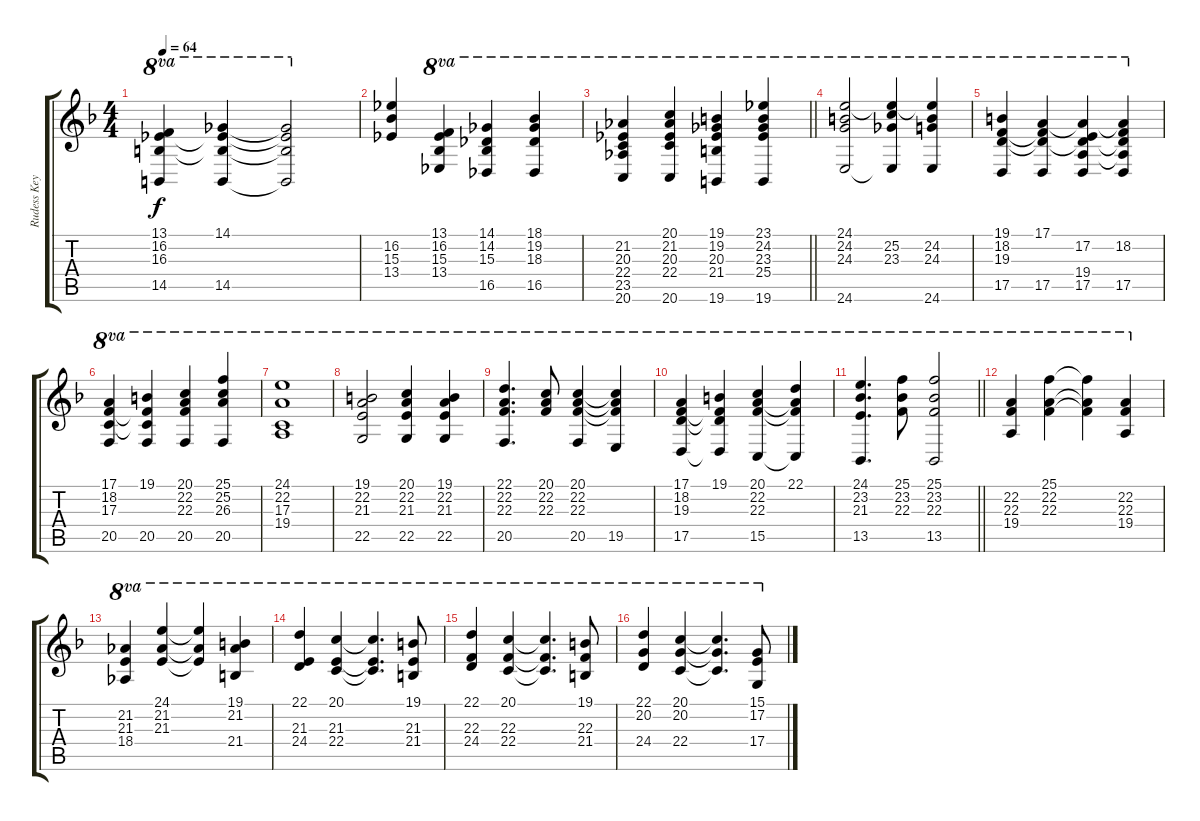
\track ("Rudess Keys " "Rudess Key") {instrument stringensemble1}
\staff {score tabs}
\tuning (E4 B3 G3 D3 A2 E2) {hide}
\ts (4 4)
\tempo 64
\clef g2
\ks f
(13.1 16.2 16.3 14.5).4{ot 8va dy f} (14.1 16.2{t} 16.3{t} 14.5).4{ot 8va} (14.1{t} 16.2{t} 16.3{t} 14.5{t}).2{ot 8va} |
(16.2 15.3 13.4).4 (13.1 16.2 15.3 13.4).4{ot 8va} (14.1 14.2 15.3 16.5).4{ot 8va} (18.1 19.2 18.3 16.5).4{ot 8va} |
\barLineRight lightlight
(21.2 20.3 22.4 23.5 20.6).4{ot 8va} (20.1 21.2 20.3 22.4 20.6).4{ot 8va} (19.1 19.2 20.3 21.4 19.6).4{ot 8va} (23.1 24.2 23.3 25.4 19.6).4{ot 8va} |
(24.1 24.2 24.3 24.6).2{ot 8va} (24.1{t} 25.2 23.3 24.6{t}).4{ot 8va} (24.1{t} 24.2 24.3 24.6).4{ot 8va} |
(19.1 18.2 19.3 17.5).4{ot 8va} (17.1 18.2{t} 19.3{t} 17.5).4{ot 8va} (17.1{t} 17.2 19.3{t} 19.4 17.5).4{ot 8va} (17.1{t} 18.2 19.3{t} 19.4{t} 17.5).4{ot 8va} |
(17.1 18.2 17.3 20.5).4{ot 8va} (19.1 18.2{t} 17.3{t} 20.5).4{ot 8va} (20.1 22.2 22.3 20.5).4{ot 8va} (25.1 25.2 26.3 20.5).4{ot 8va} |
(24.1 22.2 17.3 19.4).1{ot 8va} |
(19.1 22.2 21.3 22.5).2{ot 8va} (20.1 22.2 21.3 22.5).4{ot 8va} (19.1 22.2 21.3 22.5).4{ot 8va} |
(22.1 22.2 22.3 20.5).4{d ot 8va} (20.1 22.2 22.3).8{ot 8va} (20.1 22.2 22.3 20.5).4{ot 8va} (20.1{t} 22.2{t} 22.3{t} 19.5).4{ot 8va} |
(17.1 18.2 19.3 17.5).4{ot 8va} (19.1 18.2{t} 19.3{t} 17.5{t}).4{ot 8va} (20.1 22.2 22.3 15.5).4{ot 8va} (22.1 22.2{t} 22.3{t} 15.5{t}).4{ot 8va} |
\barLineRight lightlight
(24.1 23.2 21.3 13.5).4{d ot 8va} (25.1 23.2 22.3).8{ot 8va} (25.1 23.2 22.3 13.5).2{ot 8va} |
(22.2 22.3 19.4).4{ot 8va} (25.1 22.2 22.3).4{ot 8va} (25.1{t} 22.2{t} 22.3{t}).4{ot 8va} (22.2 22.3 19.4).4{ot 8va} |
(21.2 21.3 18.4).4{ot 8va} (24.1 21.2 21.3).4{ot 8va} (24.1{t} 21.2{t} 21.3{t}).4{ot 8va} (19.1 21.2 21.4).4{ot 8va} |
(22.1 21.3 24.4).4{ot 8va} (20.1 21.3 22.4).4{ot 8va} (20.1{t} 21.3{t} 22.4{t}).4{d ot 8va} (19.1 21.3 21.4).8{ot 8va} |
(22.1 22.3 24.4).4{ot 8va} (20.1 22.3 22.4).4{ot 8va} (20.1{t} 22.3{t} 22.4{t}).4{d ot 8va} (19.1 22.3 21.4).8{ot 8va} |
(22.1 20.2 24.4).4{ot 8va} (20.1 20.2 22.4).4{ot 8va} (20.1{t} 20.2{t} 22.4{t}).4{d ot 8va} (15.1 17.2 17.4).8{ot 8va}
